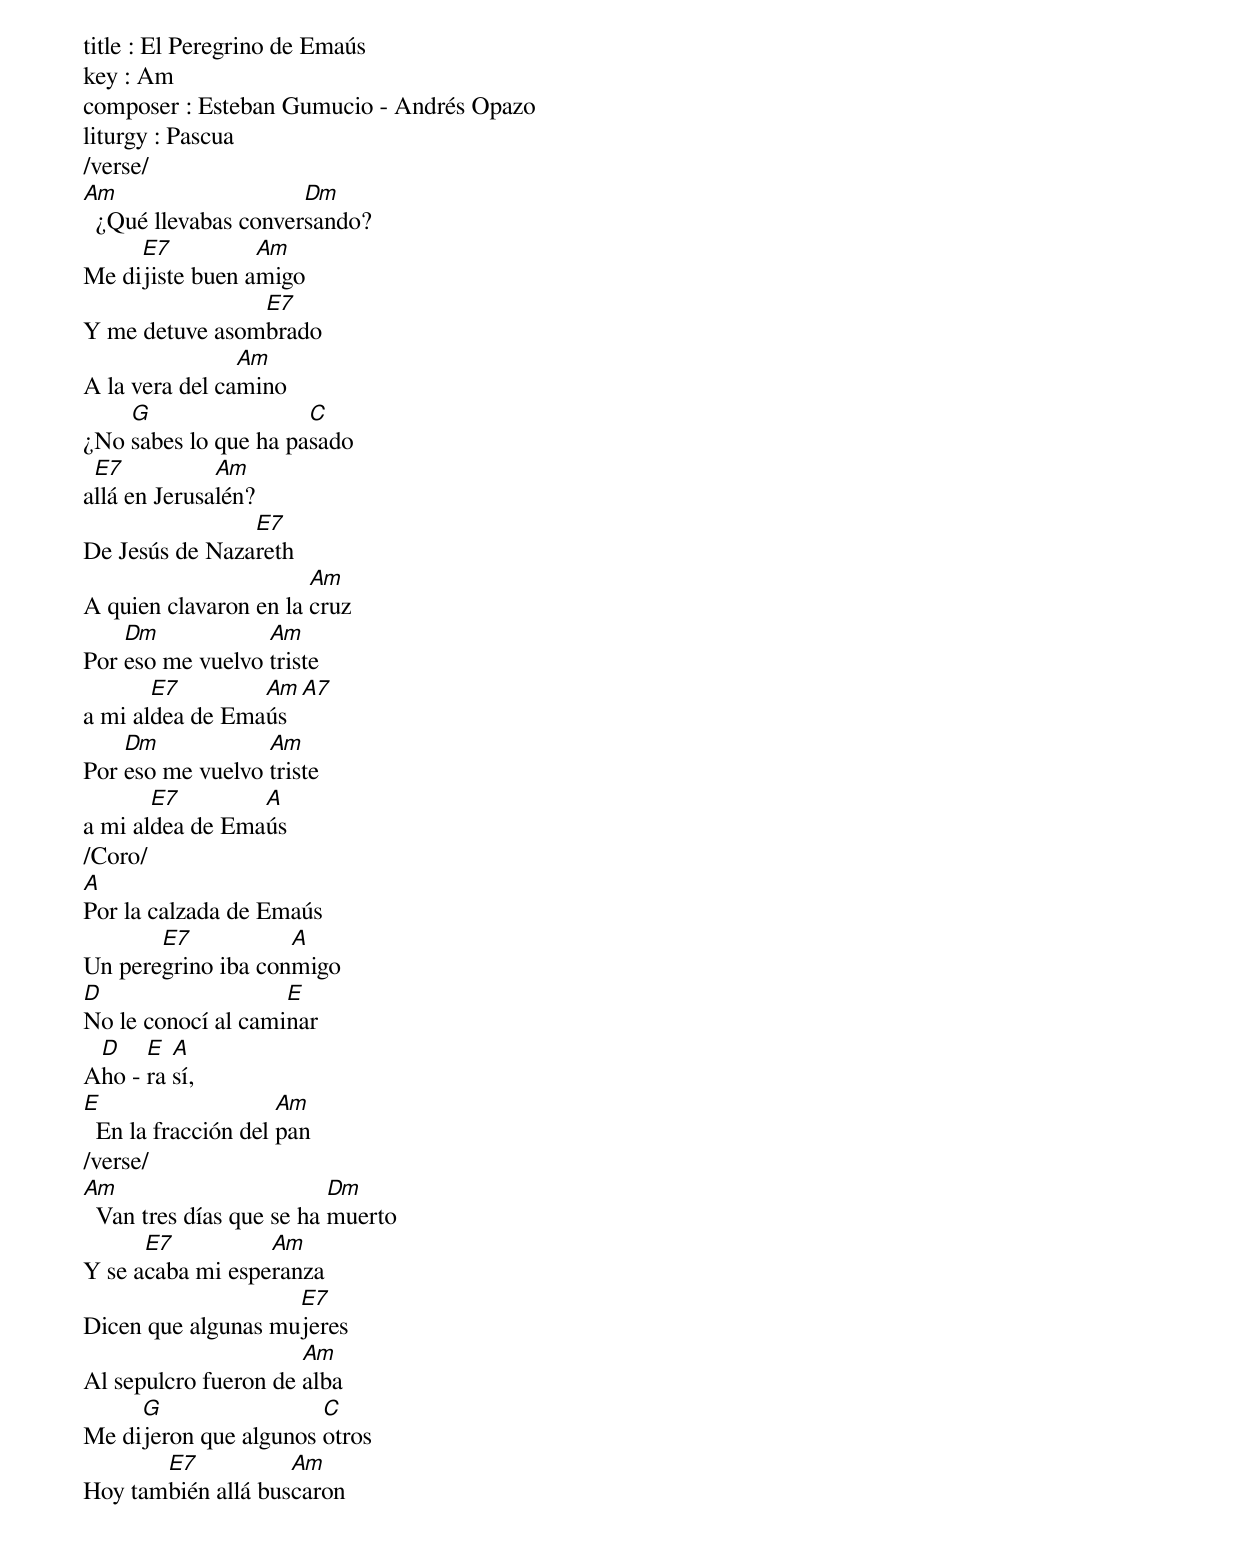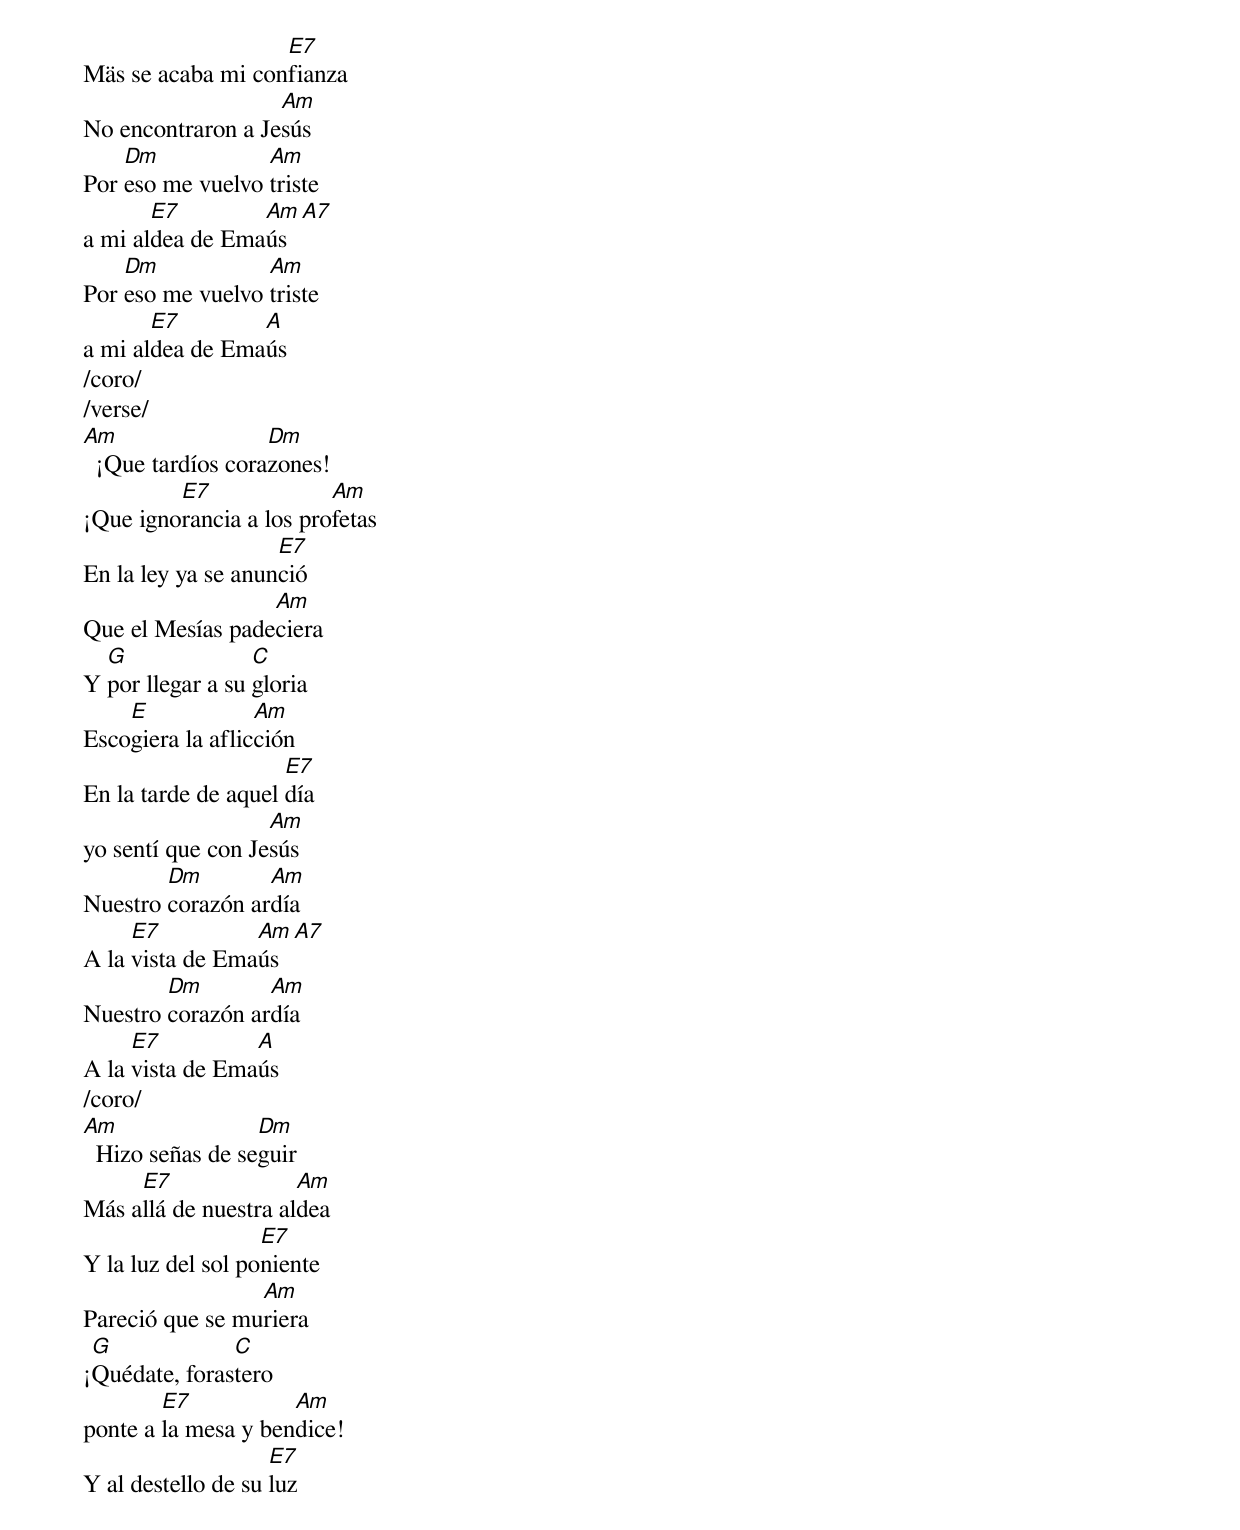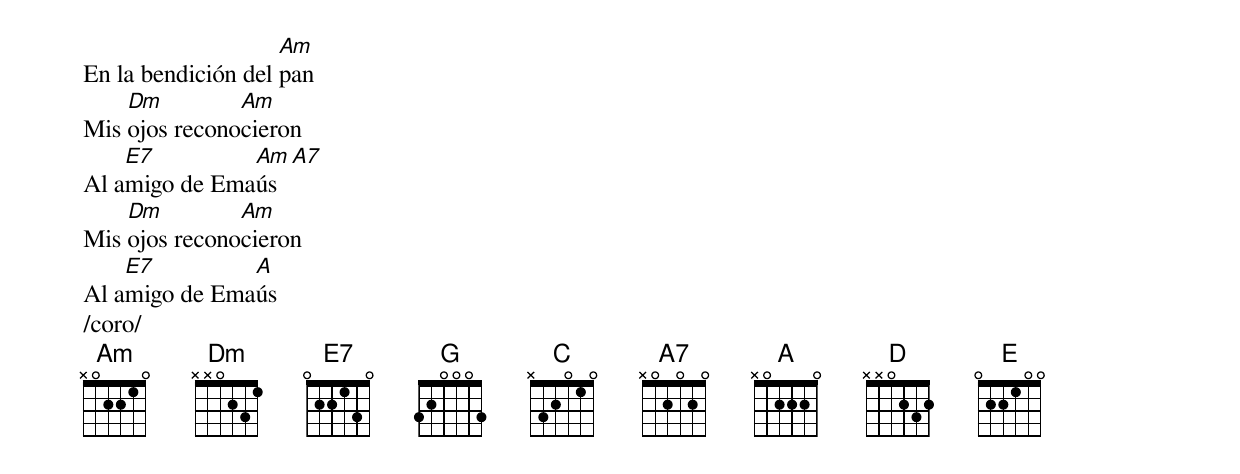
title : El Peregrino de Emaús
key : Am
composer : Esteban Gumucio - Andrés Opazo
liturgy : Pascua
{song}
/verse/
[Am]  ¿Qué llevabas conver[Dm]sando?
Me di[E7]jiste buen a[Am]migo
Y me detuve asom[E7]brado
A la vera del ca[Am]mino
¿No [G]sabes lo que ha pa[C]sado
a[E7]llá en Jerusa[Am]lén?
De Jesús de Naza[E7]reth
A quien clavaron en la [Am]cruz
Por [Dm]eso me vuelvo [Am]triste
a mi al[E7]dea de Ema[Am]ús  [A7]
Por [Dm]eso me vuelvo [Am]triste
a mi al[E7]dea de Ema[A]ús
/Coro/
[A]Por la calzada de Emaús
Un pere[E7]grino iba con[A]migo
[D]No le conocí al cami[E]nar
A[D]ho - [E]ra [A]sí,
[E]  En la fracción del [Am]pan
/verse/
[Am]  Van tres días que se ha [Dm]muerto
Y se a[E7]caba mi espe[Am]ranza
Dicen que algunas mu[E7]jeres
Al sepulcro fueron de [Am]alba
Me di[G]jeron que algunos [C]otros
Hoy tam[E7]bién allá bus[Am]caron
Mäs se acaba mi con[E7]fianza
No encontraron a Je[Am]sús
Por [Dm]eso me vuelvo [Am]triste
a mi al[E7]dea de Ema[Am]ús  [A7]
Por [Dm]eso me vuelvo [Am]triste
a mi al[E7]dea de Ema[A]ús
/coro/
/verse/
[Am]  ¡Que tardíos cora[Dm]zones!
¡Que igno[E7]rancia a los pro[Am]fetas
En la ley ya se anun[E7]ció
Que el Mesías pade[Am]ciera
Y [G]por llegar a su [C]gloria
Esco[E]giera la aflic[Am]ción
En la tarde de aquel [E7]día
yo sentí que con Je[Am]sús
Nuestro [Dm]corazón ar[Am]día
A la [E7]vista de Ema[Am]ús [A7]
Nuestro [Dm]corazón ar[Am]día
A la [E7]vista de Ema[A]ús
/coro/
[Am]  Hizo señas de se[Dm]guir
Más a[E7]llá de nuestra al[Am]dea
Y la luz del sol po[E7]niente
Pareció que se mu[Am]riera
¡[G]Quédate, foras[C]tero
ponte a [E7]la mesa y ben[Am]dice!
Y al destello de su [E7]luz
En la bendición del [Am]pan
Mis [Dm]ojos recono[Am]cieron
Al a[E7]migo de Ema[Am]ús [A7]
Mis [Dm]ojos recono[Am]cieron
Al a[E7]migo de Ema[A]ús
/coro/
